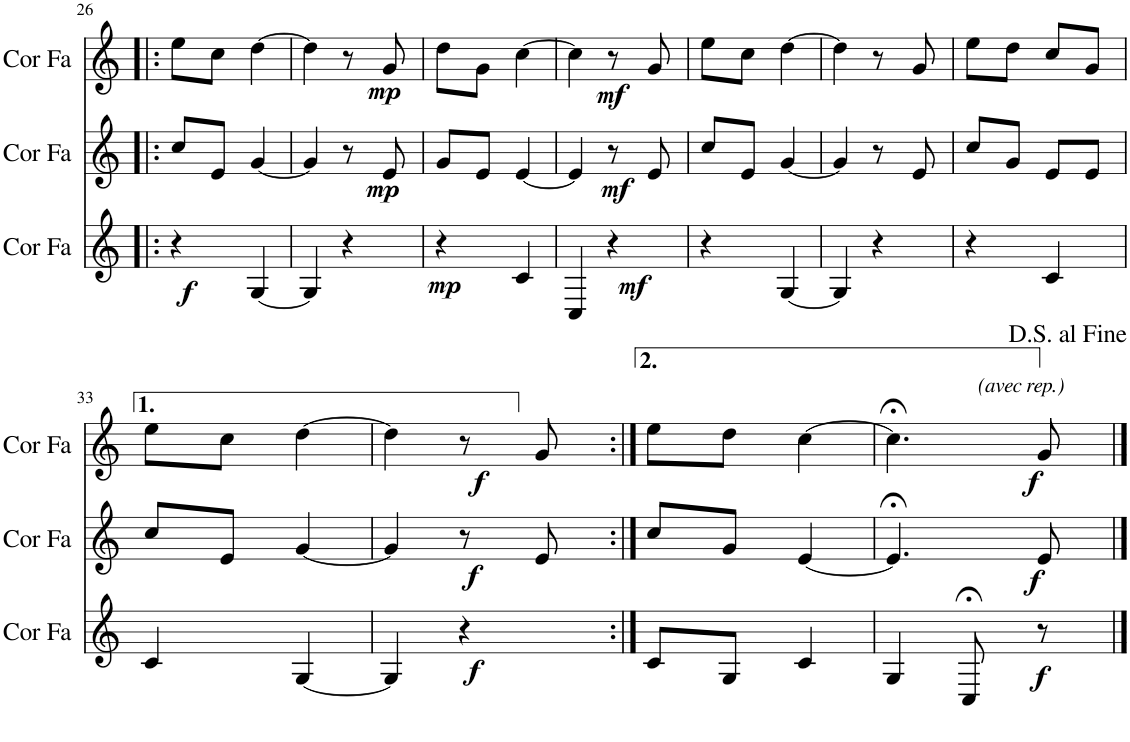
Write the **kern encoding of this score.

**kern	**dynam	**kern	**dynam	**kern	**dynam
*part3	*part3	*part2	*part2	*part1	*part1
*staff3	*staff3	*staff2	*staff2	*staff1	*staff1
*I"Cor en Fa	*	*I"Cor en Fa	*	*I"Cor en Fa	*
*I'Cor Fa	*	*I'Cor Fa	*	*I'Cor Fa	*
!!LO:PB:g=z
*clefG2	*	*clefG2	*	*clefG2	*
*Trd4c7	*	*Trd4c7	*	*Trd4c7	*
*k[]	*	*k[]	*	*k[]	*
*M2/4	*	*M2/4	*	*M2/4	*
=26!|:	=26!|:	=26!|:	=26!|:	=26!|:	=26!|:
!	!LO:DY:b	!	!	!	!
4r	f	8cc/L	.	8ee\L	.
.	.	8e/J	.	8cc\J	.
[4G/	.	[4g/	.	[4dd\	.
=27	=27	=27	=27	=27	=27
4G/]	.	4g/]	.	4dd\]	.
4r	.	8r	.	8r	.
!	!	!	!LO:DY:b	!	!LO:DY:b
.	.	8e/	mp	8g/	mp
=28	=28	=28	=28	=28	=28
!	!LO:DY:b	!	!	!	!
4r	mp	8g/L	.	8dd\L	.
.	.	8e/J	.	8g\J	.
4c/	.	[4e/	.	[4cc\	.
=29	=29	=29	=29	=29	=29
4C/	.	4e/]	.	4cc\]	.
!	!LO:DY:b	!	!LO:DY:b	!	!LO:DY:b
4r	mf	8r	mf	8r	mf
.	.	8e/	.	8g/	.
=30	=30	=30	=30	=30	=30
4r	.	8cc/L	.	8ee\L	.
.	.	8e/J	.	8cc\J	.
[4G/	.	[4g/	.	[4dd\	.
=31	=31	=31	=31	=31	=31
4G/]	.	4g/]	.	4dd\]	.
4r	.	8r	.	8r	.
.	.	8e/	.	8g/	.
=32	=32	=32	=32	=32	=32
4r	.	8cc/L	.	8ee\L	.
.	.	8g/J	.	8dd\J	.
4c/	.	8e/L	.	8cc/L	.
.	.	8e/J	.	8g/J	.
!!LO:LB:g=z
=33	=33	=33	=33	=33	=33
4c/	.	8cc/L	.	8ee\L	.
.	.	8e/J	.	8cc\J	.
[4G/	.	[4g/	.	[4dd\	.
=34	=34	=34	=34	=34	=34
4G/]	.	4g/]	.	4dd\]	.
!	!LO:DY:b	!	!LO:DY:b	!	!LO:DY:b
4r	f	8r	f	8r	f
.	.	8e/	.	8g/	.
=35:|!	=35:|!	=35:|!	=35:|!	=35:|!	=35:|!
8c/L	.	8cc/L	.	8ee\L	.
8G/J	.	8g/J	.	8dd\J	.
4c/	.	[4e/	.	[4cc\	.
=36	=36	=36	=36	=36	=36
4G/	.	4.e;</]	.	4.cc;<\]	.
8C;</	.	.	.	.	.
!	!	!	!	!LO:TX:a:i:t=(avec rep.)	!
!	!LO:DY:b	!	!LO:DY:b	!	!LO:DY:b
8r	f	8e/	f	8g/	f
==	==	==	==	==	==
*-	*-	*-	*-	*-	*-
